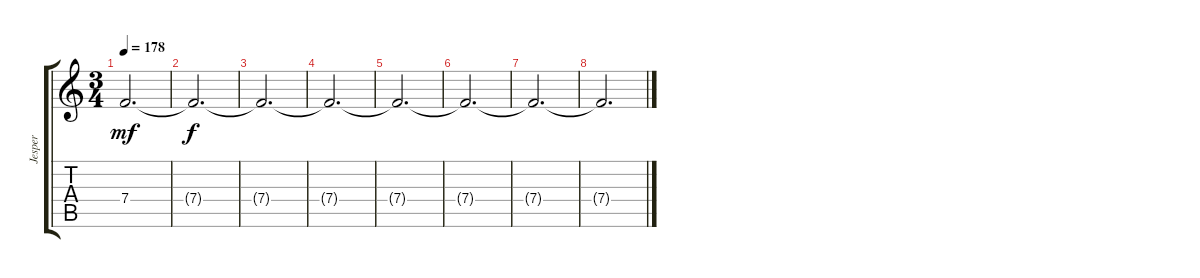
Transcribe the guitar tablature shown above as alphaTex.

\track ("Jesper" "Jesper") {instrument distortionguitar}
\staff {score tabs}
\tuning (C4 G3 Eb3 Bb2 F2 C2) {hide}
\ts (3 4)
\tempo 178
\clef g2
\ks c
7.4.2{d dy mf volume 14} |
7.4{t}.2{d dy f volume 11} |
7.4{t}.2{d volume 8} |
7.4{t}.2{d volume 5} |
7.4{t}.2{d volume 3} |
7.4{t}.2{d volume 0} |
7.4{t}.2{d} |
7.4{t}.2{d}
